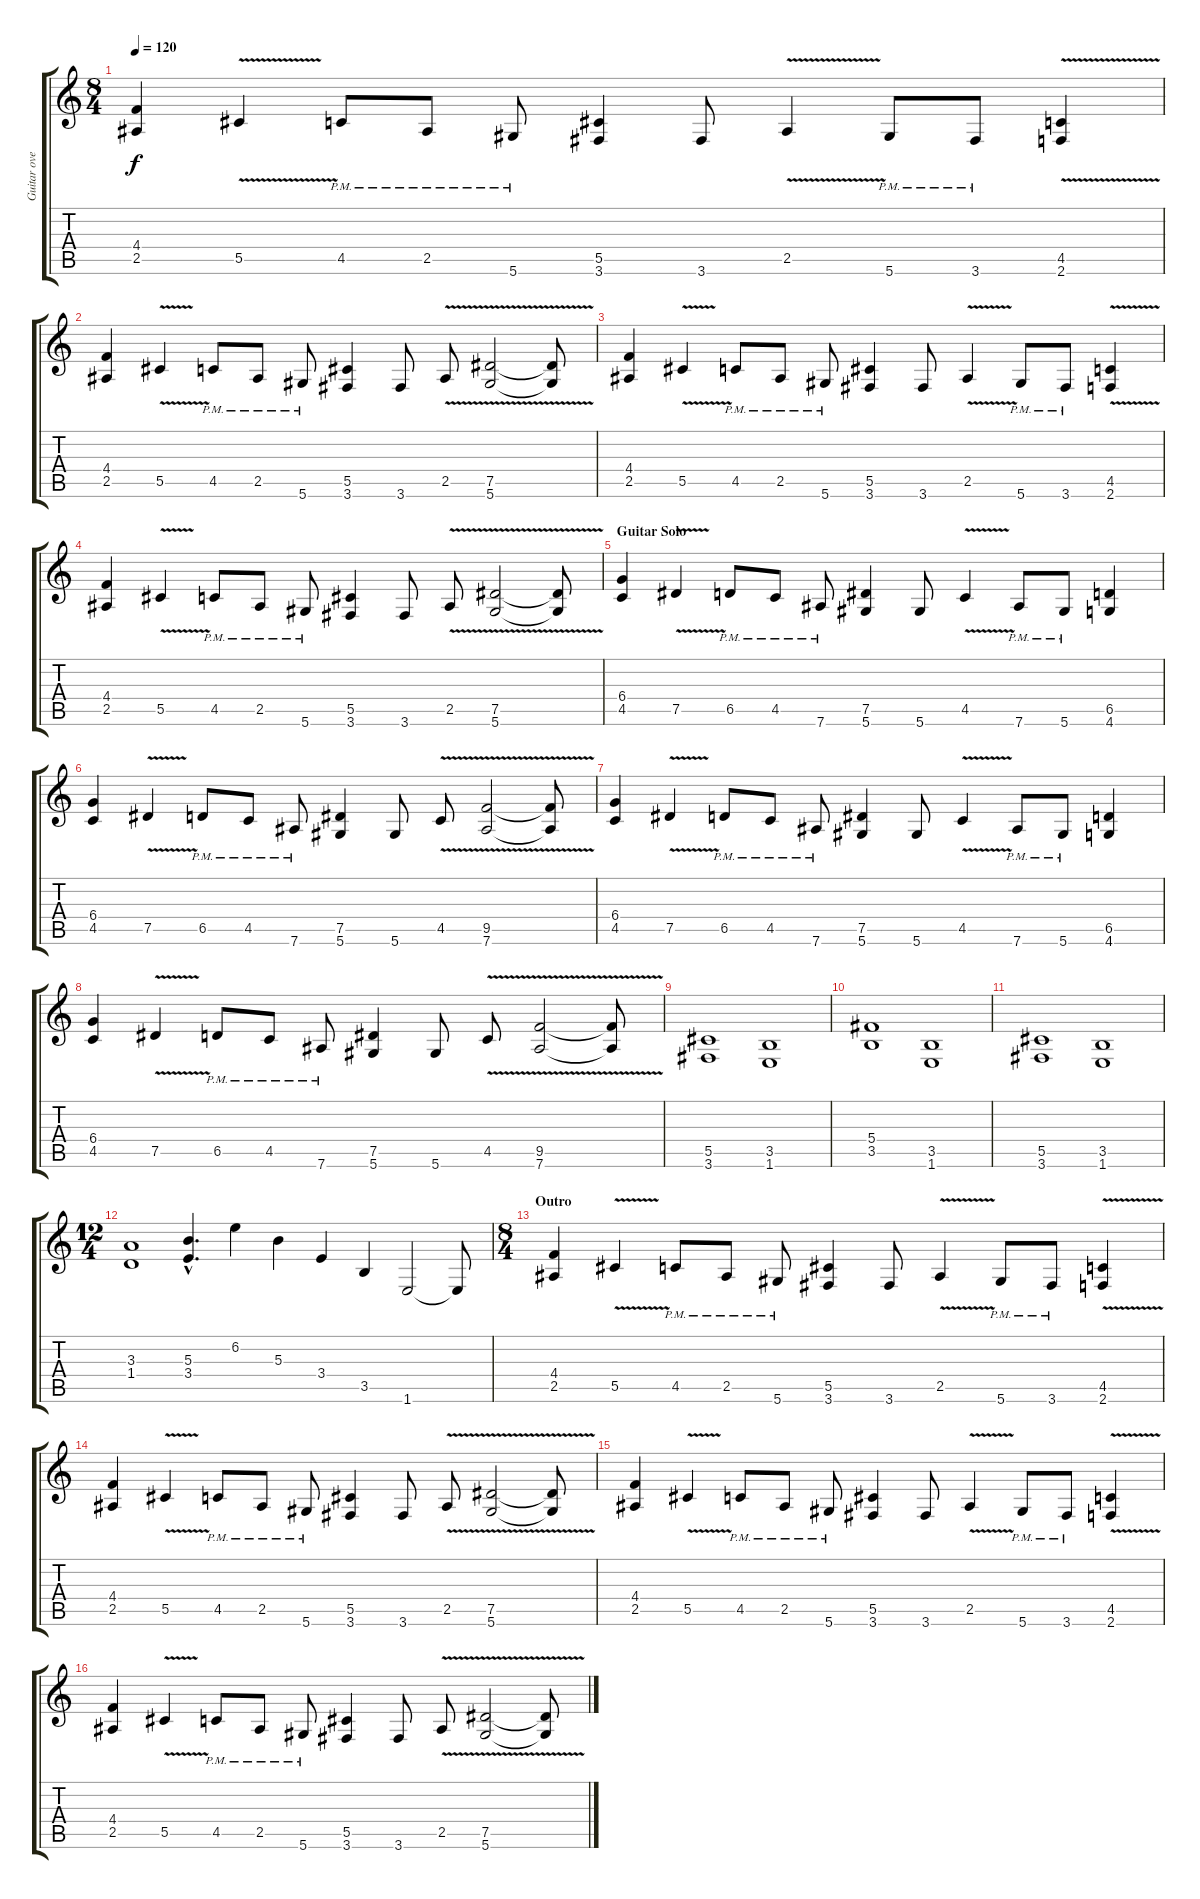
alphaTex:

\track ("Guitar overdub" "Guitar ove") {instrument overdrivenguitar}
\staff {score tabs}
\tuning (Eb4 Bb3 Gb3 Db3 Ab2 Eb2) {hide}
\ts (8 4)
\tempo 120
\clef g2
\ks c
(4.4 2.5).4{dy f} 5.5{v}.4 4.5{pm}.8 2.5{pm}.8 5.6{pm}.8 (5.5 3.6).4 3.6.8 2.5{v}.4 5.6{pm}.8 3.6{pm}.8 (4.5{v} 2.6{v}).4 |
(4.4 2.5).4 5.5{v}.4 4.5{pm}.8 2.5{pm}.8 5.6{pm}.8 (5.5 3.6).4 3.6.8 2.5{v}.8 (7.5{v} 5.6{v}).2 (7.5{t} 5.6{t}).8 |
(4.4 2.5).4 5.5{v}.4 4.5{pm}.8 2.5{pm}.8 5.6{pm}.8 (5.5 3.6).4 3.6.8 2.5{v}.4 5.6{pm}.8 3.6{pm}.8 (4.5{v} 2.6{v}).4 |
(4.4 2.5).4 5.5{v}.4 4.5{pm}.8 2.5{pm}.8 5.6{pm}.8 (5.5 3.6).4 3.6.8 2.5{v}.8 (7.5{v} 5.6{v}).2 (7.5{t} 5.6{t}).8 |
\section ("" "Guitar Solo")
(6.4 4.5).4 7.5{v}.4 6.5{pm}.8 4.5{pm}.8 7.6{pm}.8 (7.5 5.6).4 5.6.8 4.5{v}.4 7.6{pm}.8 5.6{pm}.8 (6.5 4.6).4 |
(6.4 4.5).4 7.5{v}.4 6.5{pm}.8 4.5{pm}.8 7.6{pm}.8 (7.5 5.6).4 5.6.8 4.5{v}.8 (9.5{v} 7.6{v}).2 (9.5{t} 7.6{t}).8 |
(6.4 4.5).4 7.5{v}.4 6.5{pm}.8 4.5{pm}.8 7.6{pm}.8 (7.5 5.6).4 5.6.8 4.5{v}.4 7.6{pm}.8 5.6{pm}.8 (6.5 4.6).4 |
(6.4 4.5).4 7.5{v}.4 6.5{pm}.8 4.5{pm}.8 7.6{pm}.8 (7.5 5.6).4 5.6.8 4.5{v}.8 (9.5{v} 7.6{v}).2 (9.5{t} 7.6{t}).8 |
(5.5 3.6).1 (3.5 1.6).1 |
(5.4 3.5).1 (3.5 1.6).1 |
(5.5 3.6).1 (3.5 1.6).1 |
\ts (12 4)
(3.3 1.4).1 (5.3{hac} 3.4{hac}).4{d} 6.2.4 5.3.4 3.4.4 3.5.4 1.6.2 1.6{t}.8 |
\ts (8 4)
\section ("" "Outro")
(4.4 2.5).4 5.5{v}.4 4.5{pm}.8 2.5{pm}.8 5.6{pm}.8 (5.5 3.6).4 3.6.8 2.5{v}.4 5.6{pm}.8 3.6{pm}.8 (4.5{v} 2.6{v}).4 |
(4.4 2.5).4 5.5{v}.4 4.5{pm}.8 2.5{pm}.8 5.6{pm}.8 (5.5 3.6).4 3.6.8 2.5{v}.8 (7.5{v} 5.6{v}).2 (7.5{t} 5.6{t}).8 |
(4.4 2.5).4 5.5{v}.4 4.5{pm}.8 2.5{pm}.8 5.6{pm}.8 (5.5 3.6).4 3.6.8 2.5{v}.4 5.6{pm}.8 3.6{pm}.8 (4.5{v} 2.6{v}).4 |
(4.4 2.5).4 5.5{v}.4 4.5{pm}.8 2.5{pm}.8 5.6{pm}.8 (5.5 3.6).4 3.6.8 2.5{v}.8 (7.5{v} 5.6{v}).2 (7.5{t} 5.6{t}).8
